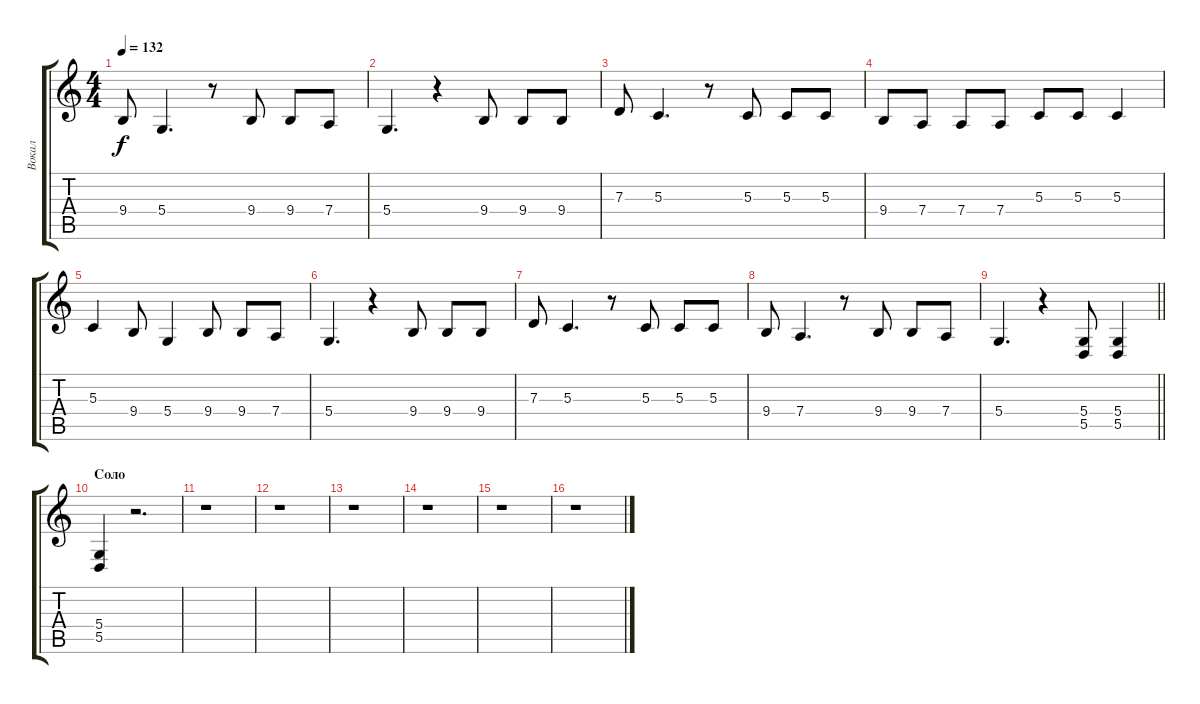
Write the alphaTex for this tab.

\track ("Вокал" "Вокал") {instrument tenorsax}
\staff {score tabs}
\tuning (E4 B3 G3 D3 A2 E2) {hide}
\ts (4 4)
\tempo 132
\clef g2
\ks c
9.4.8{dy f} 5.4.4{d} r.8 9.4.8 9.4.8 7.4.8 |
5.4.4{d} r.4 9.4.8 9.4.8 9.4.8 |
7.3.8 5.3.4{d} r.8 5.3.8 5.3.8 5.3.8 |
9.4.8 7.4.8 7.4.8 7.4.8 5.3.8 5.3.8 5.3.4 |
5.3.4 9.4.8 5.4.4 9.4.8 9.4.8 7.4.8 |
5.4.4{d} r.4 9.4.8 9.4.8 9.4.8 |
7.3.8 5.3.4{d} r.8 5.3.8 5.3.8 5.3.8 |
9.4.8 7.4.4{d} r.8 9.4.8 9.4.8 7.4.8 |
\barLineRight lightlight
5.4.4{d} r.4 (5.4 5.5).8 (5.4 5.5).4 |
\section ("" "Соло")
(5.4 5.5).4 r.2{d} |
r.1 |
r.1 |
r.1 |
r.1 |
r.1 |
r.1
